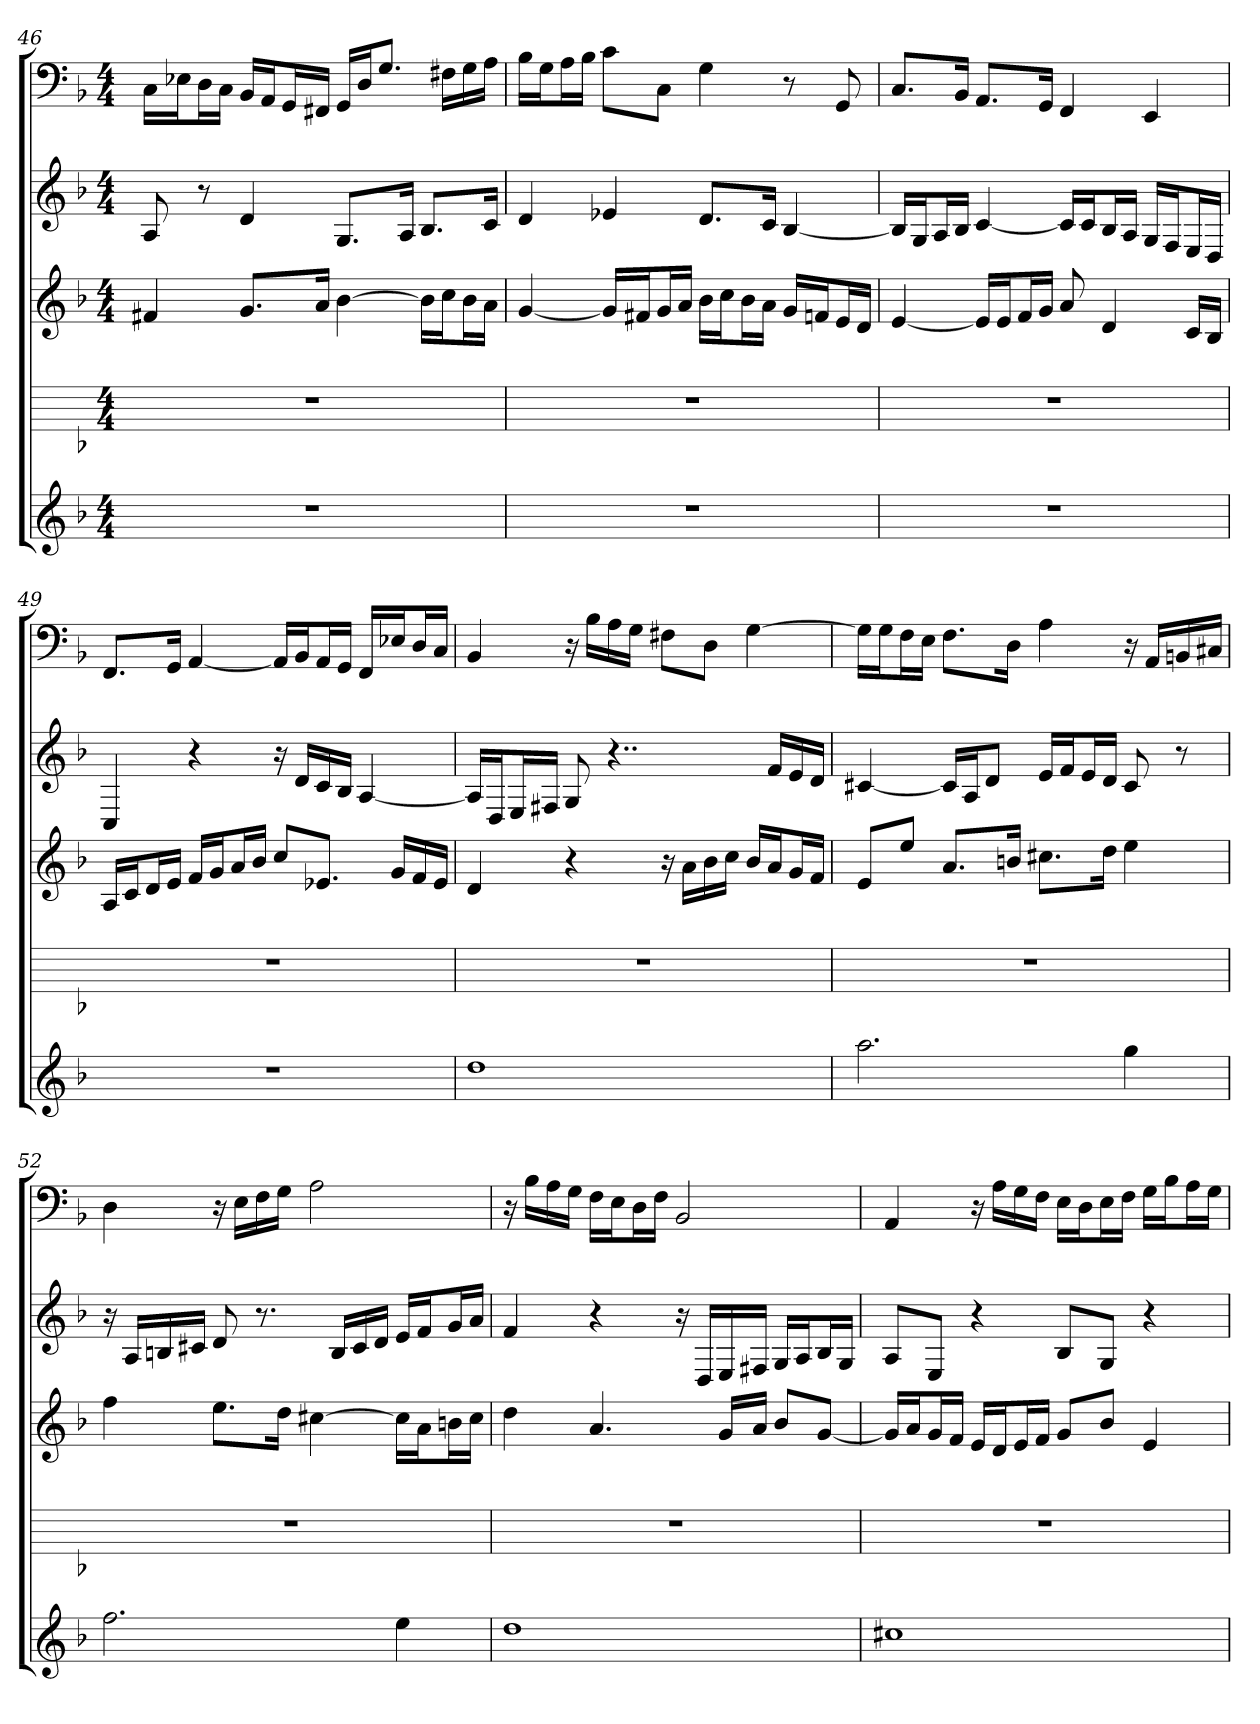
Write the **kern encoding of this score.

**kern	**kern	**kern	**kern	**kern
*part5	*part4	*part3	*part2	*part1
*staff5	*staff4	*staff3	*staff2	*staff1
*k[b-]	*k[b-]	*k[b-]	*k[b-]	*k[b-]
*d:	*d:	*d:	*d:	*d:
*M4/4	*M4/4	*M4/4	*M4/4	*M4/4
=46	=46	=46	=46	=46
1r	1r	4f#X	8A	16CLL
.	.	.	.	16E-XJ
.	.	.	8r	16DL
.	.	.	.	16CJJ
.	.	8.gL	4d	16BB-LL
.	.	.	.	16AAJ
.	.	.	.	16GGL
.	.	16aJk	.	16FF#XJJ
.	.	[4b-	8.GL	16GGLL
.	.	.	.	16DJ
.	.	.	.	8.GJ
.	.	.	16AJk	.
.	.	16b-LL]	8.B-L	.
.	.	16ccJ	.	16F#XLL
.	.	16b-L	.	16G
.	.	16aJJ	16cJk	16AJJ
=47	=47	=47	=47	=47
1r	1r	[4g	4d	16B-LL
.	.	.	.	16GJ
.	.	.	.	16AL
.	.	.	.	16B-JJ
.	.	16gLL]	4e-X	8cL
.	.	16f#XJ	.	.
.	.	16gL	.	8CJ
.	.	16aJJ	.	.
.	.	16b-LL	8.dL	4G
.	.	16ccJ	.	.
.	.	16b-L	.	.
.	.	16aJJ	16cJk	.
.	.	16gLL	[4B-	8r
.	.	16fnJ	.	.
.	.	16eL	.	8GG
.	.	16dJJ	.	.
=48	=48	=48	=48	=48
1r	1r	[4e	16B-LL]	8.CL
.	.	.	16GJ	.
.	.	.	16AL	.
.	.	.	16B-JJ	16BB-Jk
.	.	16eLL]	[4c	8.AAL
.	.	16eJ	.	.
.	.	16fL	.	.
.	.	16gJJ	.	16GGJk
.	.	8a	16cLL]	4FF
.	.	.	16cJ	.
.	.	4d	16B-L	.
.	.	.	16AJJ	.
.	.	.	16GLL	4EE
.	.	.	16FJ	.
.	.	16cLL	16EL	.
.	.	16B-JJ	16DJJ	.
=49	=49	=49	=49	=49
1r	1r	16ALL	4C	8.FFL
.	.	16cJ	.	.
.	.	16dL	.	.
.	.	16eJJ	.	16GGJk
.	.	16fLL	4r	[4AA
.	.	16gJ	.	.
.	.	16aL	.	.
.	.	16b-JJ	.	.
.	.	8ccL	16r	16AALL]
.	.	.	16dLL	16BB-J
.	.	8.e-XJ	16c	16AAL
.	.	.	16B-JJ	16GGJJ
.	.	.	[4A	16FFLL
.	.	16gLL	.	16E-XJ
.	.	16f	.	16DL
.	.	16e-JJ	.	16CJJ
=50	=50	=50	=50	=50
1dd	1r	4d	16ALL]	4BB-
.	.	.	16DJ	.
.	.	.	16EL	.
.	.	.	16F#XJJ	.
.	.	4r	8G	16r
.	.	.	.	16B-LL
.	.	.	4..r	16A
.	.	.	.	16GJJ
.	.	16r	.	8F#XL
.	.	16aLL	.	.
.	.	16b-	.	8DJ
.	.	16ccJJ	.	.
.	.	16b-LL	.	[4G
.	.	16aJ	16fLL	.
.	.	16gL	16e	.
.	.	16fJJ	16dJJ	.
=51	=51	=51	=51	=51
2.aa	1r	8eL	[4c#X	16GLL]
.	.	.	.	16GJ
.	.	8eeJ	.	16FL
.	.	.	.	16EJJ
.	.	8.aL	16c#LL]	8.FL
.	.	.	16AJ	.
.	.	.	8dJ	.
.	.	16bnJk	.	16DJk
.	.	8.cc#XL	16eLL	4A
.	.	.	16fJ	.
.	.	.	16eL	.
.	.	16ddJk	16dJJ	.
4gg	.	4ee	8c#	16r
.	.	.	.	16AALL
.	.	.	8r	16BBn
.	.	.	.	16C#XJJ
=52	=52	=52	=52	=52
2.ff	1r	4ff	16r	4D
.	.	.	16ALL	.
.	.	.	16Bn	.
.	.	.	16c#XJJ	.
.	.	8.eeL	8d	16r
.	.	.	.	16ELL
.	.	.	8.r	16F
.	.	16ddJk	.	16GJJ
.	.	[4cc#X	.	2A
.	.	.	16BLL	.
.	.	.	16c#	.
.	.	.	16dJJ	.
4ee	.	16cc#LL]	16eLL	.
.	.	16aJ	16fJ	.
.	.	16bnL	16gL	.
.	.	16cc#JJ	16aJJ	.
=53	=53	=53	=53	=53
1dd	1r	4dd	4f	16r
.	.	.	.	16B-LL
.	.	.	.	16A
.	.	.	.	16GJJ
.	.	4.a	4r	16FLL
.	.	.	.	16EJ
.	.	.	.	16DL
.	.	.	.	16FJJ
.	.	.	16r	2BB-
.	.	.	16DLL	.
.	.	16gLL	16E	.
.	.	16aJJ	16F#XJJ	.
.	.	8b-L	16GLL	.
.	.	.	16AJ	.
.	.	[8gJ	16B-L	.
.	.	.	16GJJ	.
=54	=54	=54	=54	=54
1cc#X	1r	16gLL]	8AL	4AA
.	.	16aJ	.	.
.	.	16gL	8EJ	.
.	.	16fJJ	.	.
.	.	16eLL	4r	16r
.	.	16dJ	.	16ALL
.	.	16eL	.	16G
.	.	16fJJ	.	16FJJ
.	.	8gL	8B-L	16ELL
.	.	.	.	16DJ
.	.	8b-J	8GJ	16EL
.	.	.	.	16FJJ
.	.	4e	4r	16GLL
.	.	.	.	16B-J
.	.	.	.	16AL
.	.	.	.	16GJJ
=	=	=	=	=
*-	*-	*-	*-	*-
